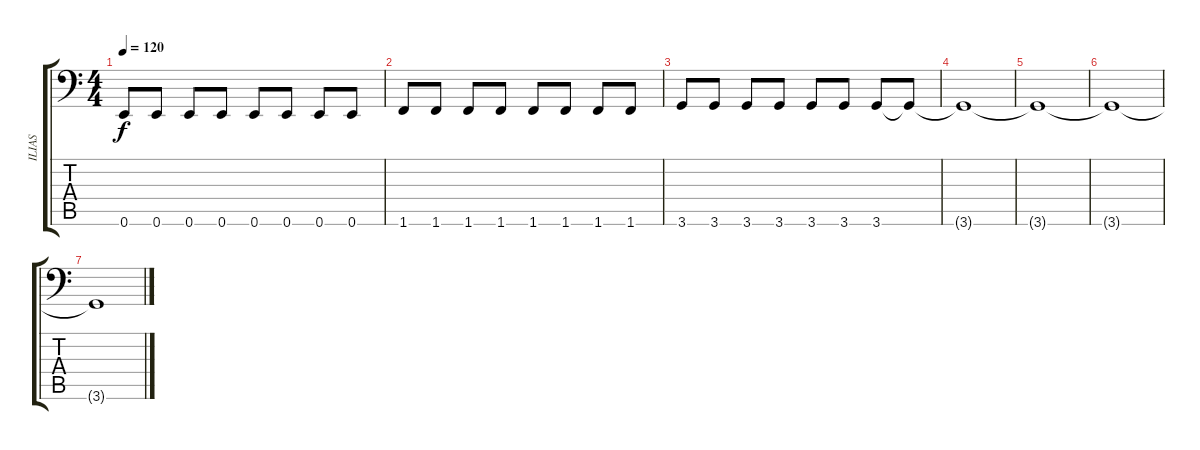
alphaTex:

\track ("ILIAS" "ILIAS") {instrument electricbassfinger}
\staff {score tabs}
\tuning (E3 B2 G2 D2 A1 E1) {hide}
\ts (4 4)
\tempo 120
\clef f4
\ks c
0.6.8{dy f} 0.6.8 0.6.8 0.6.8 0.6.8 0.6.8 0.6.8 0.6.8 |
1.6.8 1.6.8 1.6.8 1.6.8 1.6.8 1.6.8 1.6.8 1.6.8 |
3.6.8 3.6.8 3.6.8 3.6.8 3.6.8 3.6.8 3.6.8 3.6{t}.8 |
3.6{t}.1 |
3.6{t}.1 |
3.6{t}.1 |
3.6{t}.1{volume 0}
